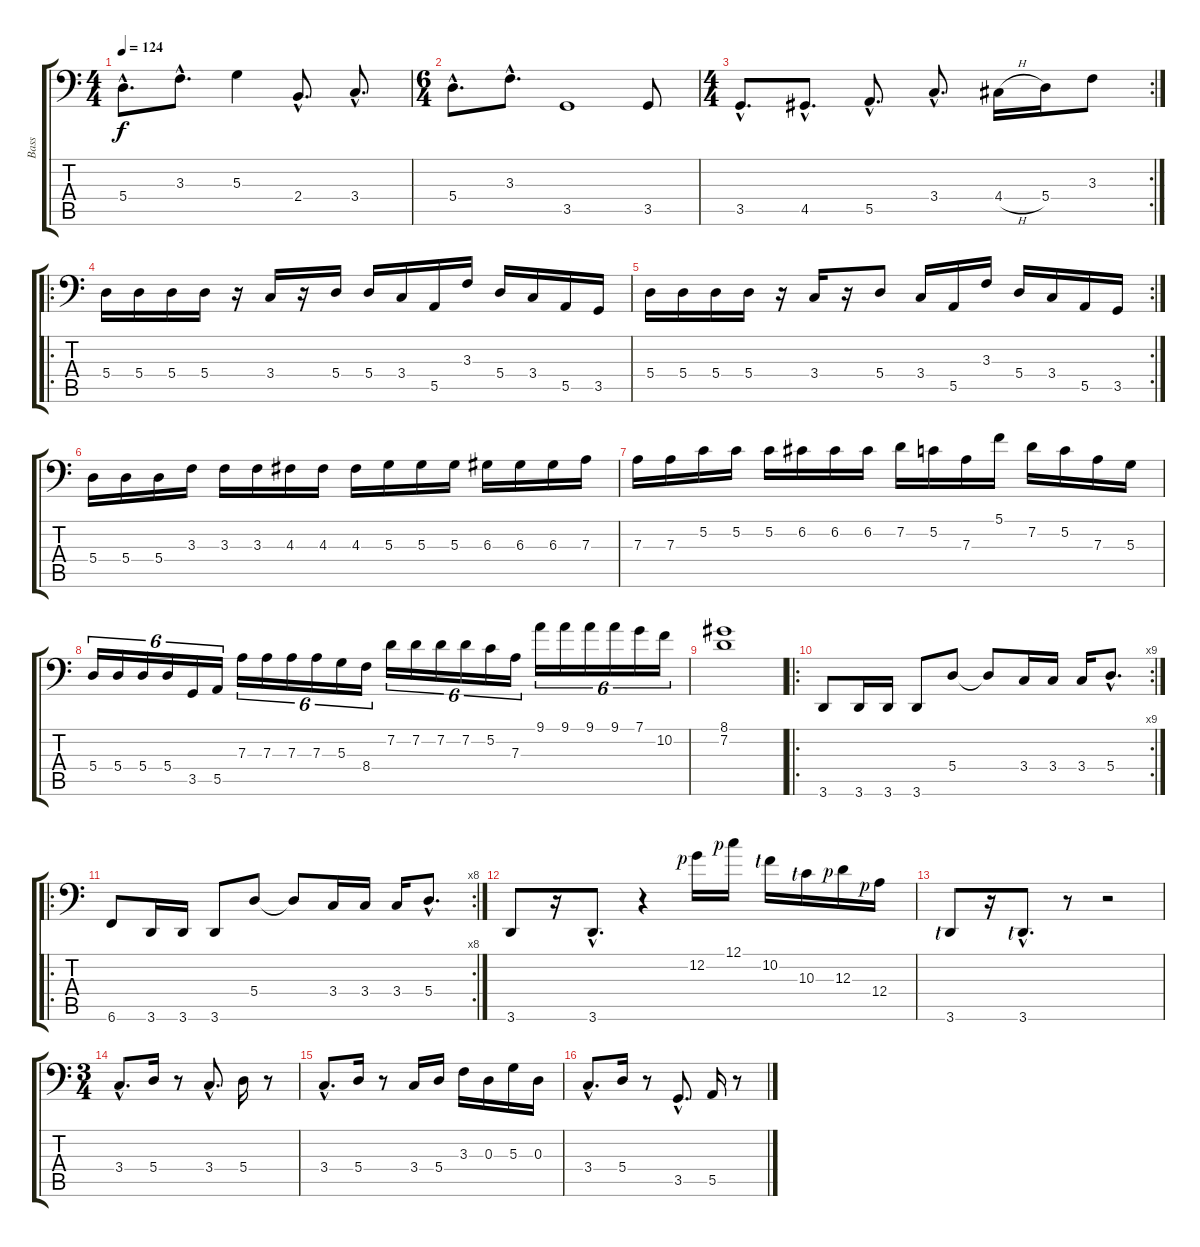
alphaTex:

\track ("Bass" "Bass") {instrument electricbassfinger}
\staff {score tabs}
\tuning (C3 G2 D2 A1 E1 B0) {hide}
\ts (4 4)
\tempo 124
\clef f4
\ks c
5.4{hac}.8{d dy f} 3.3{hac}.8{d} 5.3.4 2.4{hac}.8{d} 3.4{hac}.8{d} |
\ts (6 4)
5.4{hac}.8{d} 3.3{hac}.8{d} 3.5.1 3.5.8 |
\rc 2
\ts (4 4)
3.5{hac}.8{d} 4.5{hac}.8{d} 5.5{hac}.8{d} 3.4{hac}.8{d} 4.4{h}.16 5.4.16 3.3.8 |
\ro
5.4.16 5.4.16 5.4.16 5.4.16 r.16 3.4.16 r.16 5.4.16 5.4.16 3.4.16 5.5.16 3.3.16 5.4.16 3.4.16 5.5.16 3.5.16 |
\rc 2
5.4.16 5.4.16 5.4.16 5.4.16 r.16 3.4.16 r.16 5.4.8 3.4.16 5.5.16 3.3.16 5.4.16 3.4.16 5.5.16 3.5.16 |
5.4.16 5.4.16 5.4.16 3.3.16 3.3.16 3.3.16 4.3.16 4.3.16 4.3.16 5.3.16 5.3.16 5.3.16 6.3.16 6.3.16 6.3.16 7.3.16 |
7.3.16 7.3.16 5.2.16 5.2.16 5.2.16 6.2.16 6.2.16 6.2.16 7.2.16 5.2.16 7.3.16 5.1.16 7.2.16 5.2.16 7.3.16 5.3.16 |
5.4.16{tu (6 4)} 5.4.16{tu (6 4)} 5.4.16{tu (6 4)} 5.4.16{tu (6 4)} 3.5.16{tu (6 4)} 5.5.16{tu (6 4)} 7.3.16{tu (6 4)} 7.3.16{tu (6 4)} 7.3.16{tu (6 4)} 7.3.16{tu (6 4)} 5.3.16{tu (6 4)} 8.4.16{tu (6 4)} 7.2.16{tu (6 4)} 7.2.16{tu (6 4)} 7.2.16{tu (6 4)} 7.2.16{tu (6 4)} 5.2.16{tu (6 4)} 7.3.16{tu (6 4)} 9.1.16{tu (6 4)} 9.1.16{tu (6 4)} 9.1.16{tu (6 4)} 9.1.16{tu (6 4)} 7.1.16{tu (6 4)} 10.2.16{tu (6 4)} |
(8.1 7.2).1 |
\ro
\rc 9
3.6.8 3.6.16 3.6.16 3.6.8 5.4.8 5.4{t}.8 3.4.16 3.4.16 3.4.16 5.4{hac}.8{d} |
\ro
\rc 8
6.6.8 3.6.16 3.6.16 3.6.8 5.4.8 5.4{t}.8 3.4.16 3.4.16 3.4.16 5.4{hac}.8{d} |
3.6.8 r.16 3.6{hac}.8{d} r.4 12.2{rf 1}.16 12.1{rf 1}.16 10.2{lf 1}.16 10.3{lf 1}.16 12.3{rf 1}.16 12.4{rf 1}.16 |
3.6{lf 1}.8 r.16 3.6{hac lf 1}.8{d} r.8 r.2 |
\ts (3 4)
3.4{hac}.8{d} 5.4.16 r.8 3.4{hac}.8{d} 5.4.16 r.8 |
3.4{hac}.8{d} 5.4.16 r.8 3.4.16 5.4.16 3.3.16 0.3.16 5.3.16 0.3.16 |
3.4{hac}.8{d} 5.4.16 r.8 3.5{hac}.8{d} 5.5.16 r.8
